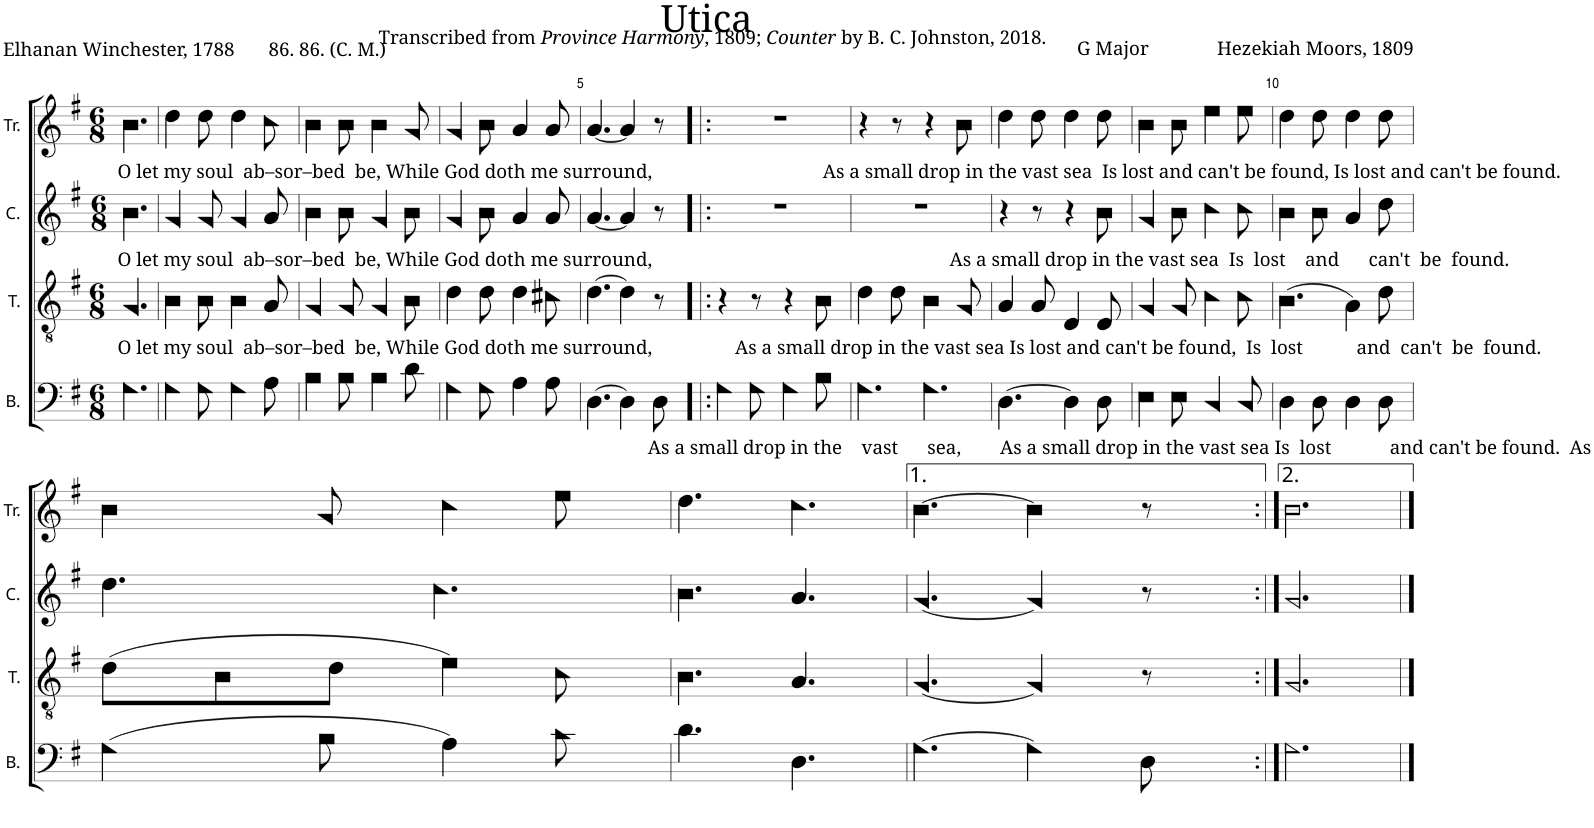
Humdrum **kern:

**kern	**kern	**kern	**kern
*part4	*part3	*part2	*part1
*staff4	*staff3	*staff2	*staff1
*I"B.	*I"T.	*I"C.	*I"Tr.
*I'B.	*I'T.	*I'C.	*I'Tr.
*clefF4	*clefGv2	*clefG2	*clefG2
*k[f#]	*k[f#]	*k[f#]	*k[f#]
*M6/8	*M6/8	*M6/8	*M6/8
=1	=1	=1	=1
!	!	!	!LO:TX:b:t=O let my soul  ab–sor–bed  be, While God doth me surround,                                   As a small drop in the vast sea  Is lost and can't be found, Is lost and can't be found.
!	!	!LO:TX:b:t=O let my soul  ab–sor–bed  be, While God doth me surround,                                                             As a small drop in the vast sea  Is  lost    and      can't  be  found.	!
!	!LO:TX:b:t=O let my soul  ab–sor–bed  be, While God doth me surround,                 As a small drop in the vast sea Is lost and can't be found,  Is  lost           and  can't  be  found.	!	!
4.G!\	4.G!/	4.b!\	4.b!\
=2	=2	=2	=2
4G!\	4B!\	4g!/	4dd!\
8G!\	8B!\	8g!/	8dd!\
4G!\	4B!\	4g!/	4dd!\
8A!\	8A!/	8a!/	8cc!\
=3	=3	=3	=3
4B!\	4G!/	4b!\	4b!\
8B!\	8G!/	8b!\	8b!\
4B!\	4G!/	4g!/	4b!\
8d!\	8B!\	8b!\	8g!/
=4	=4	=4	=4
4G!\	4d!\	4g!/	4g!/
8G!\	8d!\	8b!\	8b!\
4A!\	4d!\	4a!/	4a!/
8A!\	8c#X!\	8a!/	8a!/
=5	=5	=5	=5
[4.D!\	[4.d!\	[4.a!/	[4.a!/
4D!\]	4d!\]	4a!/]	4a!/]
!LO:TX:b:t=As a small drop in the    vast      sea,        As a small drop in the vast sea Is  lost            and can't be found.  As	!	!	!
8D!\	8r	8r	8r
=6!|:	=6!|:	=6!|:	=6!|:
4G!\	4r	2.r	2.r
8G!\	8r	.	.
4G!\	4r	.	.
8B!\	8B!\	.	.
=7	=7	=7	=7
4.G!\	4d!\	2.r	4r
.	8d!\	.	8r
4.G!\	4B!\	.	4r
.	8G!/	.	8b!\
=8	=8	=8	=8
[4.D!\	4A!/	4r	4dd!\
.	8A!/	8r	8dd!\
4D!\]	4D!/	4r	4dd!\
8D!\	8D!/	8b!\	8dd!\
=9	=9	=9	=9
4E!\	4G!/	4g!/	4b!\
8E!\	8G!/	8b!\	8b!\
4C!/	4c!\	4cc!\	4ee!\
8C!/	8c!\	8cc!\	8ee!\
=10	=10	=10	=10
4D!\	(4.B!\	4b!\	4dd!\
8D!\	.	8b!\	8dd!\
4D!\	4A!\)	4a!/	4dd!\
8D!\	8d!\	8dd!\	8dd!\
!!LO:LB:g=z
=11	=11	=11	=11
(4G!\	(8d!\L	4.dd!\	4b!\
.	8B!\	.	.
8B!\	8d!\J	.	8g!/
4A!\)	4e!\)	4.cc!\	4cc!\
8c!\	8c!\	.	8ee!\
=12	=12	=12	=12
4.d!\	4.B!\	4.b!\	4.dd!\
4.D!\	4.A!/	4.a!/	4.cc!\
=13	=13	=13	=13
[4.G!\	[4.G!/	[4.g!/	[4.b!\
4G!\]	4G!/]	4g!/]	4b!\]
8D!\	8r	8r	8r
=14:|!	=14:|!	=14:|!	=14:|!
2.G!\	2.G!/	2.g!/	2.b!\
==	==	==	==
*-	*-	*-	*-
